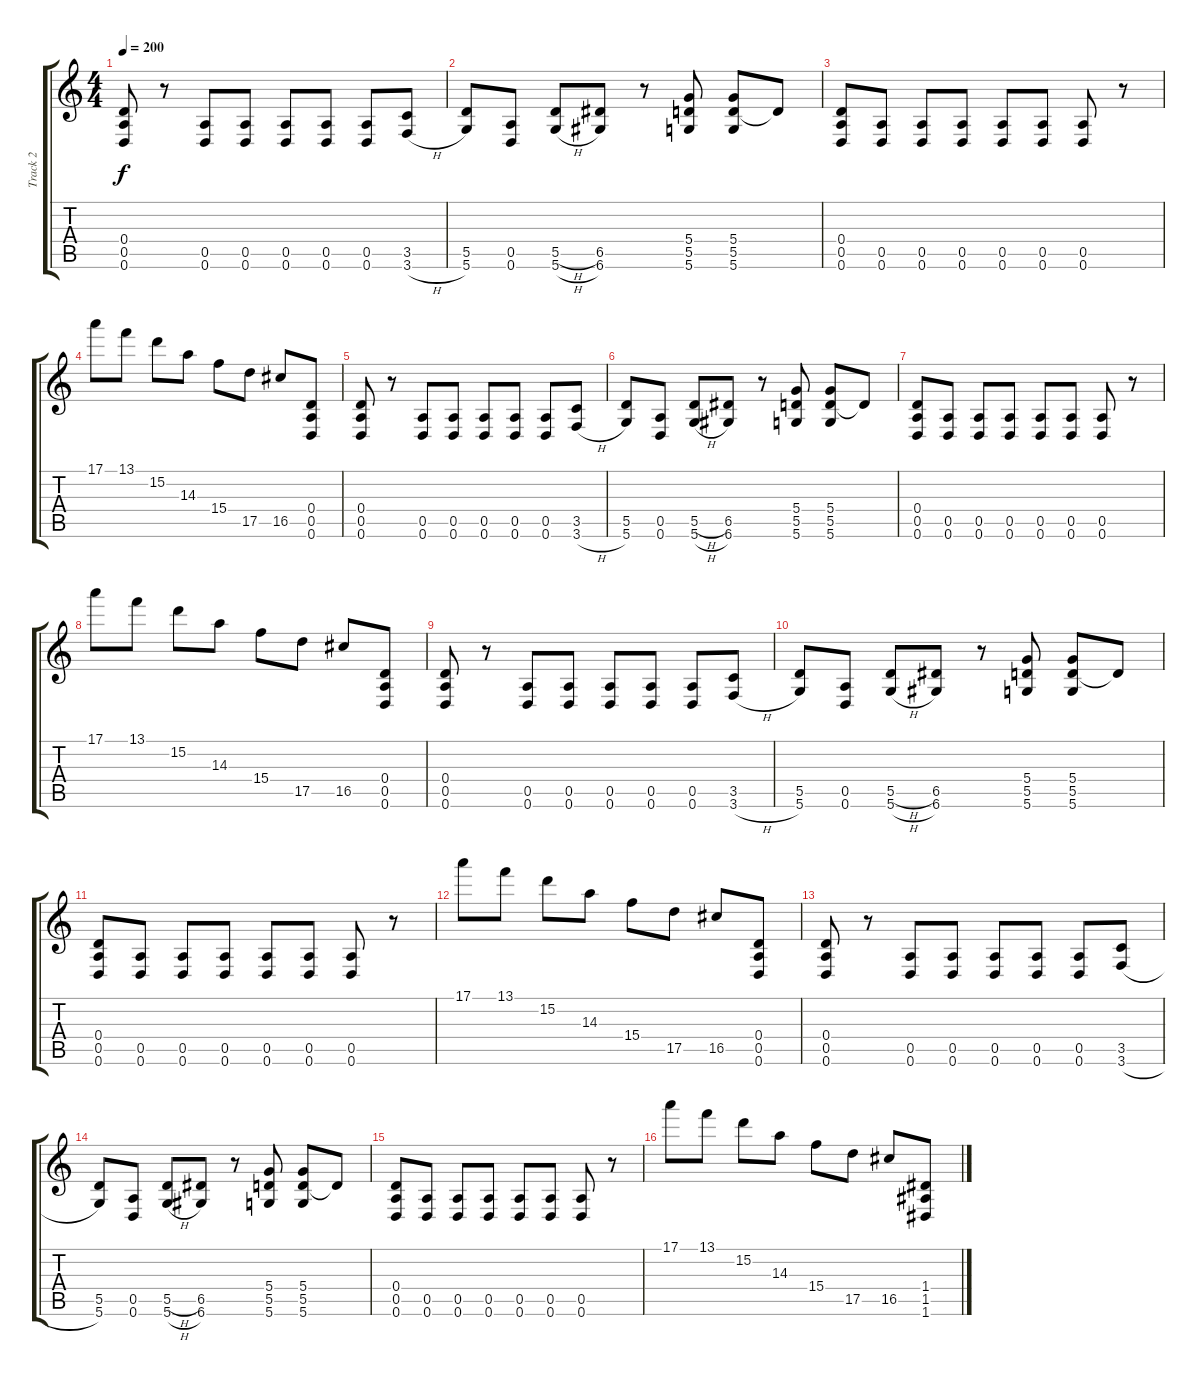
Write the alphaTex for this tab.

\track ("Track 2" "Track 2") {instrument distortionguitar}
\staff {score tabs}
\tuning (E4 B3 G3 D3 A2 D2) {hide}
\ts (4 4)
\tempo 200
\clef g2
\ks c
(0.4 0.5 0.6).8{dy f} r.8 (0.5 0.6).8 (0.5 0.6).8 (0.5 0.6).8 (0.5 0.6).8 (0.5 0.6).8 (3.5 3.6{h}).8 |
(5.5 5.6).8 (0.5 0.6).8 (5.5{h} 5.6{h}).8 (6.5 6.6).8 r.8 (5.4 5.5 5.6).8 (5.4 5.5 5.6).8 5.5{t}.8 |
(0.4 0.5 0.6).8 (0.5 0.6).8 (0.5 0.6).8 (0.5 0.6).8 (0.5 0.6).8 (0.5 0.6).8 (0.5 0.6).8 r.8 |
17.1.8 13.1.8 15.2.8 14.3.8 15.4.8 17.5.8 16.5.8 (0.4 0.5 0.6).8 |
(0.4 0.5 0.6).8 r.8 (0.5 0.6).8 (0.5 0.6).8 (0.5 0.6).8 (0.5 0.6).8 (0.5 0.6).8 (3.5 3.6{h}).8 |
(5.5 5.6).8 (0.5 0.6).8 (5.5{h} 5.6{h}).8 (6.5 6.6).8 r.8 (5.4 5.5 5.6).8 (5.4 5.5 5.6).8 5.5{t}.8 |
(0.4 0.5 0.6).8 (0.5 0.6).8 (0.5 0.6).8 (0.5 0.6).8 (0.5 0.6).8 (0.5 0.6).8 (0.5 0.6).8 r.8 |
17.1.8 13.1.8 15.2.8 14.3.8 15.4.8 17.5.8 16.5.8 (0.4 0.5 0.6).8 |
(0.4 0.5 0.6).8 r.8 (0.5 0.6).8 (0.5 0.6).8 (0.5 0.6).8 (0.5 0.6).8 (0.5 0.6).8 (3.5 3.6{h}).8 |
(5.5 5.6).8 (0.5 0.6).8 (5.5{h} 5.6{h}).8 (6.5 6.6).8 r.8 (5.4 5.5 5.6).8 (5.4 5.5 5.6).8 5.5{t}.8 |
(0.4 0.5 0.6).8 (0.5 0.6).8 (0.5 0.6).8 (0.5 0.6).8 (0.5 0.6).8 (0.5 0.6).8 (0.5 0.6).8 r.8 |
17.1.8 13.1.8 15.2.8 14.3.8 15.4.8 17.5.8 16.5.8 (0.4 0.5 0.6).8 |
(0.4 0.5 0.6).8 r.8 (0.5 0.6).8 (0.5 0.6).8 (0.5 0.6).8 (0.5 0.6).8 (0.5 0.6).8 (3.5 3.6{h}).8 |
(5.5 5.6).8 (0.5 0.6).8 (5.5{h} 5.6{h}).8 (6.5 6.6).8 r.8 (5.4 5.5 5.6).8 (5.4 5.5 5.6).8 5.5{t}.8 |
(0.4 0.5 0.6).8 (0.5 0.6).8 (0.5 0.6).8 (0.5 0.6).8 (0.5 0.6).8 (0.5 0.6).8 (0.5 0.6).8 r.8 |
17.1.8 13.1.8 15.2.8 14.3.8 15.4.8 17.5.8 16.5.8 (1.4 1.5 1.6).8
